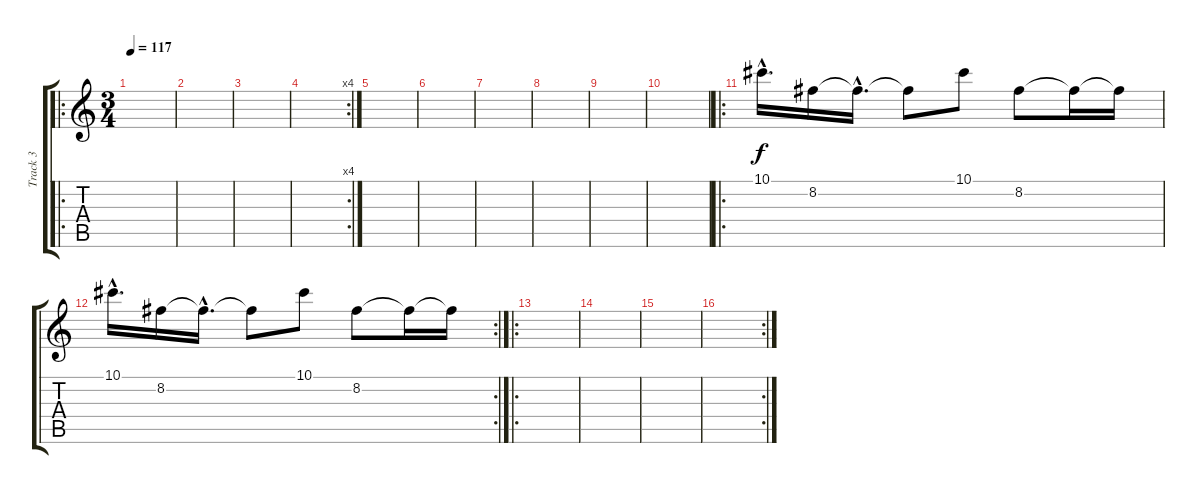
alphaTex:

\track ("Track 3" "Track 3") {instrument acousticguitarsteel}
\staff {score tabs}
\tuning (Eb4 Bb3 Gb3 Db3 Ab2 Eb2) {hide}
\ro
\ts (3 4)
\tempo 117
\clef g2
\ks c
|
|
|
\rc 4
|
|
|
|
|
|
|
\ro
10.1{hac}.16{d} 8.2.16 8.2{hac t}.16{d} 8.2{t}.8 10.1.8 8.2.8 8.2{t}.16 8.2{t}.16 |
\rc 2
10.1{hac}.16{d} 8.2.16 8.2{hac t}.16{d} 8.2{t}.8 10.1.8 8.2.8 8.2{t}.16 8.2{t}.16 |
\ro
|
|
|
\rc 2
